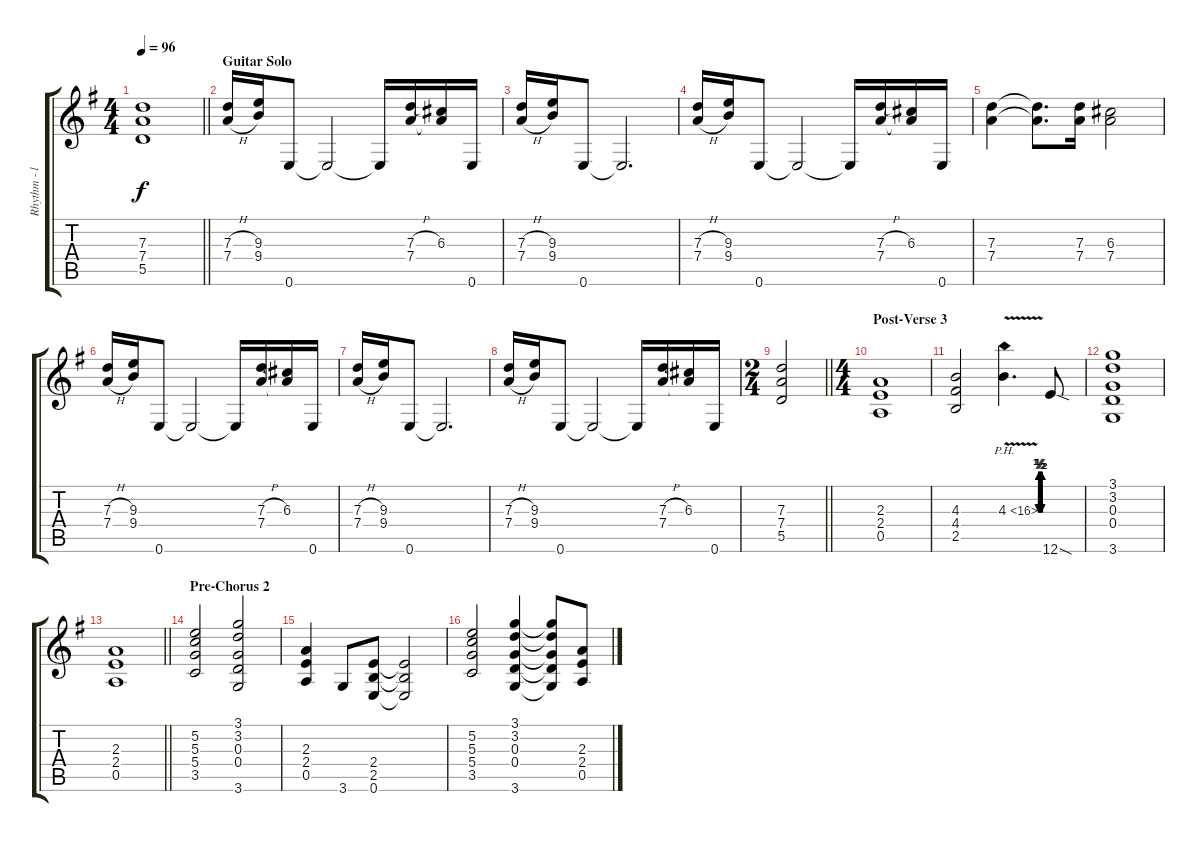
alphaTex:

\track ("Rhythm - left" "Rhythm - l") {instrument distortionguitar}
\staff {score tabs}
\tuning (E4 B3 G3 D3 A2 E2) {hide}
\ts (4 4)
\tempo 96
\clef g2
\barLineRight lightlight
\ks g
(7.3{t} 7.4{t} 5.5{t}).1{dy f} |
\section ("" "Guitar Solo")
(7.3{h} 7.4{h}).16 (9.3 9.4).16 0.6.8 0.6{t}.2 0.6{t}.16 (7.3{h} 7.4).16 (6.3 7.4{t}).16 0.6.16 |
(7.3{h} 7.4{h}).16 (9.3 9.4).16 0.6.8 0.6{t}.2{d} |
(7.3{h} 7.4{h}).16 (9.3 9.4).16 0.6.8 0.6{t}.2 0.6{t}.16 (7.3{h} 7.4).16 (6.3 7.4{t}).16 0.6.16 |
(7.3 7.4).4 (7.3{t} 7.4{t}).8{d} (7.3 7.4).16 (6.3 7.4).2 |
(7.3{h} 7.4{h}).16 (9.3 9.4).16 0.6.8 0.6{t}.2 0.6{t}.16 (7.3{h} 7.4).16 (6.3 7.4{t}).16 0.6.16 |
(7.3{h} 7.4{h}).16 (9.3 9.4).16 0.6.8 0.6{t}.2{d} |
(7.3{h} 7.4{h}).16 (9.3 9.4).16 0.6.8 0.6{t}.2 0.6{t}.16 (7.3{h} 7.4).16 (6.3 7.4{t}).16 0.6.16 |
\ts (2 4)
\barLineRight lightlight
(7.3 7.4 5.5).2 |
\ts (4 4)
\section ("" "Post-Verse 3")
(2.3 2.4 0.5).1 |
(4.3 4.4 2.5).2 4.3{be (custom 0 0 8 2 13 0 21 2 28 0 33 2 38 0 44 2 50 0 55 2 60 0) ph 12 v}.4{d} 12.6{sod}.8 |
(3.1 3.2 0.3 0.4 3.6).1 |
\barLineRight lightlight
(2.3 2.4 0.5).1 |
\section ("" "Pre-Chorus 2")
(5.2 5.3 5.4 3.5).2 (3.1 3.2 0.3 0.4 3.6).2 |
(2.3 2.4 0.5).4 3.6.8 (2.4 2.5 0.6).8 (2.4{t} 2.5{t} 0.6{t}).2 |
(5.2 5.3 5.4 3.5).2 (3.1 3.2 0.3 0.4 3.6).4 (3.1{t} 3.2{t} 0.3{t} 0.4{t} 3.6{t}).8 (2.3 2.4 0.5).8
